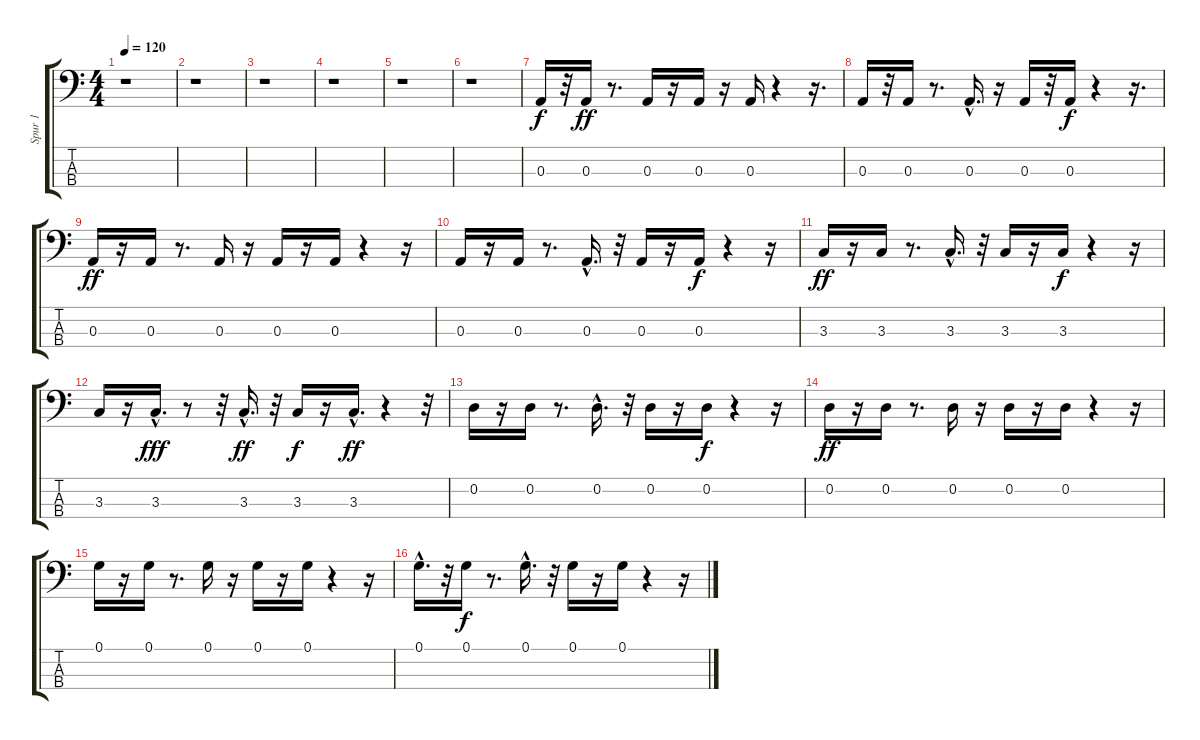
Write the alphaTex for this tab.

\track ("Spur 1" "Spur 1") {instrument acousticbass}
\staff {score tabs}
\tuning (G2 D2 A1 E1) {hide}
\ts (4 4)
\tempo 120
\clef f4
\ks c
r.1{dy f instrument acousticbass} |
r.1 |
r.1 |
r.1 |
r.1 |
r.1 |
0.3.16 r.32 0.3.16{dy ff} r.8{d} 0.3.16 r.16 0.3.16 r.16 0.3.16 r.4 r.16{d} |
0.3.16 r.32 0.3.16 r.8{d} 0.3{hac}.16{d} r.16 0.3.16 r.32 0.3.16{dy f} r.4 r.16{d} |
0.3.16{dy ff} r.16 0.3.16 r.8{d} 0.3.16 r.16 0.3.16 r.16 0.3.16 r.4 r.16 |
0.3.16 r.16 0.3.16 r.8{d} 0.3{hac}.16{d} r.32 0.3.16 r.16 0.3.16{dy f} r.4 r.16 |
3.3.16{dy ff} r.16 3.3.16 r.8{d} 3.3{hac}.16{d} r.32 3.3.16 r.16 3.3.16{dy f} r.4 r.16 |
3.3.16 r.16 3.3{hac}.16{d dy fff} r.8 r.32 3.3{hac}.16{d dy ff} r.32 3.3.16{dy f} r.16 3.3{hac}.16{d dy ff} r.4 r.32 |
0.2.16 r.16 0.2.16 r.8{d} 0.2{hac}.16{d} r.32 0.2.16 r.16 0.2.16{dy f} r.4 r.16 |
0.2.16{dy ff} r.16 0.2.16 r.8{d} 0.2.16 r.16 0.2.16 r.16 0.2.16 r.4 r.16 |
0.1.16 r.16 0.1.16 r.8{d} 0.1.16 r.16 0.1.16 r.16 0.1.16 r.4 r.16 |
0.1{hac}.16{d} r.32 0.1.16{dy f} r.8{d} 0.1{hac}.16{d} r.32 0.1.16 r.16 0.1.16 r.4 r.16
